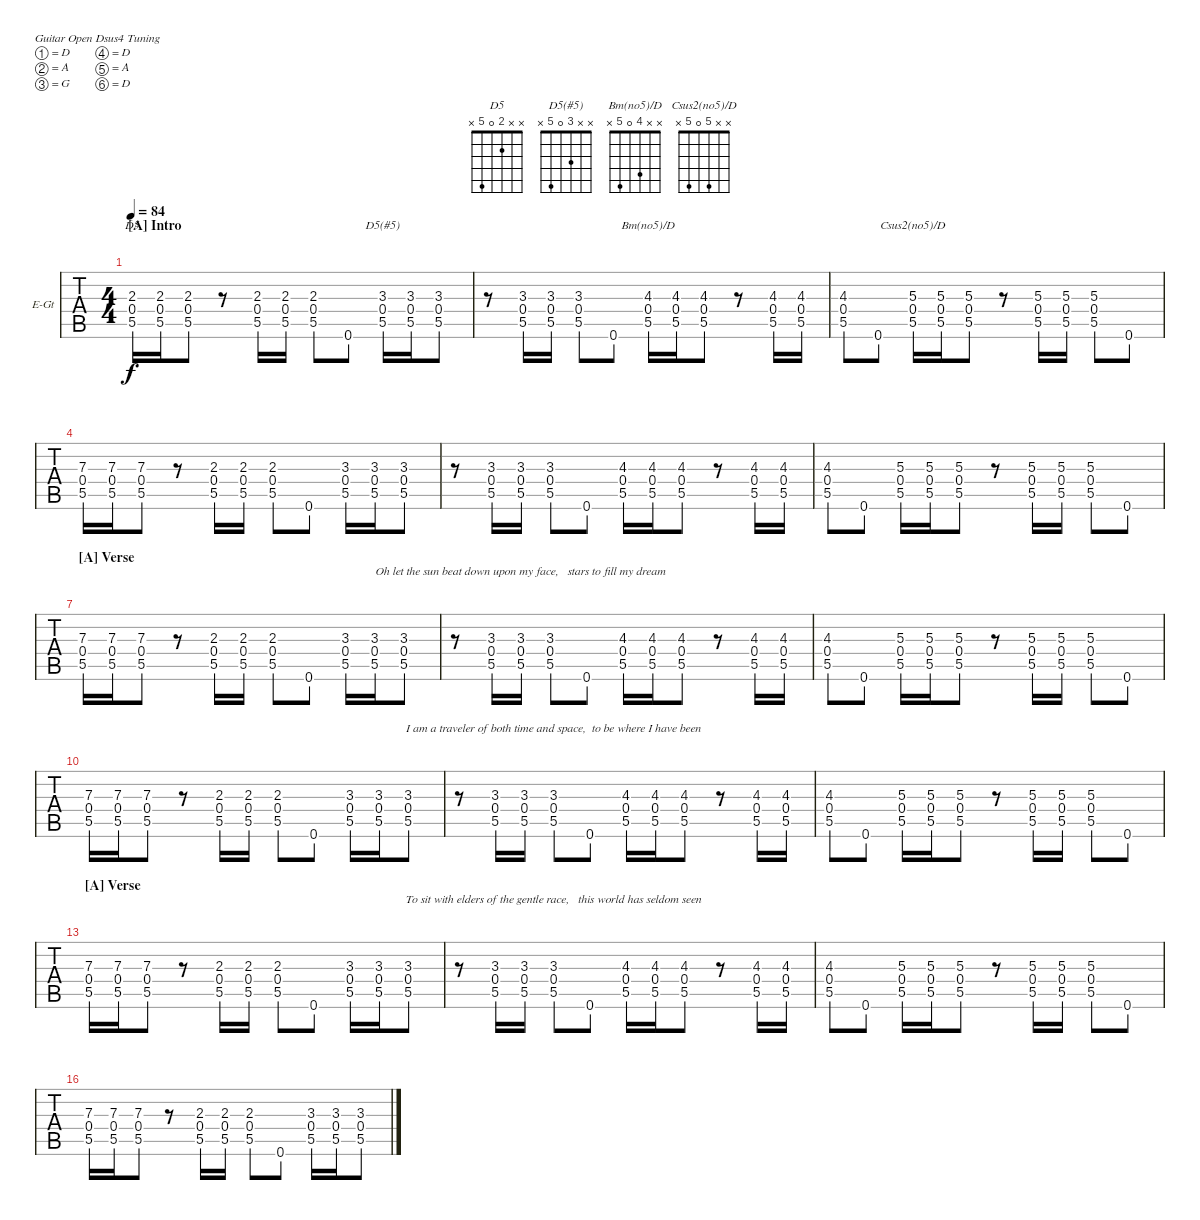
\bracketExtendMode nobrackets
\firstSystemTrackNameOrientation horizontal
\otherSystemsTrackNameOrientation horizontal
\defaultBarNumberDisplay FirstOfSystem
\track ("Dadgad" "E-Gt") {instrument distortionguitar}
\staff {tabs}
\tuning (D4 A3 G3 D3 A2 D2)
\chord ("D5" x x 2 0 5 x) {showfingering false}
\chord ("D5(#5)" x x 3 0 5 x) {showfingering false}
\chord ("Bm(no5)/D" x x 4 0 5 x) {showfingering false}
\chord ("Csus2(no5)/D" x x 5 0 5 x) {showfingering false}
\ts (4 4)
\beaming (8 2 2 2 2)
\section ("A" "Intro")
\tempo 84
\clef g2
\scale
0.38829
\ks d
(2.3 0.4 5.5).16{ch "D5" lyrics (0 "") lyrics (1 "") lyrics (2 "") lyrics (3 "") lyrics (4 "") dy f instrument distortionguitar} (2.3 0.4 5.5).16{lyrics (0 "") lyrics (1 "") lyrics (2 "") lyrics (3 "") lyrics (4 "")} (2.3 0.4 5.5).8{lyrics (0 "") lyrics (1 "") lyrics (2 "") lyrics (3 "") lyrics (4 "")} r.8 (2.3 0.4 5.5).16{lyrics (0 "") lyrics (1 "") lyrics (2 "") lyrics (3 "") lyrics (4 "")} (2.3 0.4 5.5).16{lyrics (0 "") lyrics (1 "") lyrics (2 "") lyrics (3 "") lyrics (4 "")} (2.3 0.4 5.5).8{lyrics (0 "") lyrics (1 "") lyrics (2 "") lyrics (3 "") lyrics (4 "")} 0.6.8{lyrics (0 "") lyrics (1 "") lyrics (2 "") lyrics (3 "") lyrics (4 "")} (3.3 0.4 5.5).16{ch "D5(#5)" lyrics (0 "") lyrics (1 "") lyrics (2 "") lyrics (3 "") lyrics (4 "")} (3.3 0.4 5.5).16{lyrics (0 "") lyrics (1 "") lyrics (2 "") lyrics (3 "") lyrics (4 "")} (3.3 0.4 5.5).8{lyrics (0 "") lyrics (1 "") lyrics (2 "") lyrics (3 "") lyrics (4 "")} |
\scale
0.312789 r.8 (3.3 0.4 5.5).16{lyrics (0 "") lyrics (1 "") lyrics (2 "") lyrics (3 "") lyrics (4 "")} (3.3 0.4 5.5).16{lyrics (0 "") lyrics (1 "") lyrics (2 "") lyrics (3 "") lyrics (4 "")} (3.3 0.4 5.5).8{lyrics (0 "") lyrics (1 "") lyrics (2 "") lyrics (3 "") lyrics (4 "")} 0.6.8{lyrics (0 "") lyrics (1 "") lyrics (2 "") lyrics (3 "") lyrics (4 "")} (4.3 0.4 5.5).16{ch "Bm(no5)/D" lyrics (0 "") lyrics (1 "") lyrics (2 "") lyrics (3 "") lyrics (4 "")} (4.3 0.4 5.5).16{lyrics (0 "") lyrics (1 "") lyrics (2 "") lyrics (3 "") lyrics (4 "")} (4.3 0.4 5.5).8{lyrics (0 "") lyrics (1 "") lyrics (2 "") lyrics (3 "") lyrics (4 "")} r.8 (4.3 0.4 5.5).16{lyrics (0 "") lyrics (1 "") lyrics (2 "") lyrics (3 "") lyrics (4 "")} (4.3 0.4 5.5).16{lyrics (0 "") lyrics (1 "") lyrics (2 "") lyrics (3 "") lyrics (4 "")} |
\scale
0.298921 (4.3 0.4 5.5).8{lyrics (0 "") lyrics (1 "") lyrics (2 "") lyrics (3 "") lyrics (4 "")} 0.6.8{lyrics (0 "") lyrics (1 "") lyrics (2 "") lyrics (3 "") lyrics (4 "")} (5.3 0.4 5.5).16{ch "Csus2(no5)/D" lyrics (0 "") lyrics (1 "") lyrics (2 "") lyrics (3 "") lyrics (4 "")} (5.3 0.4 5.5).16{lyrics (0 "") lyrics (1 "") lyrics (2 "") lyrics (3 "") lyrics (4 "")} (5.3 0.4 5.5).8{lyrics (0 "") lyrics (1 "") lyrics (2 "") lyrics (3 "") lyrics (4 "")} r.8 (5.3 0.4 5.5).16{lyrics (0 "") lyrics (1 "") lyrics (2 "") lyrics (3 "") lyrics (4 "")} (5.3 0.4 5.5).16{lyrics (0 "") lyrics (1 "") lyrics (2 "") lyrics (3 "") lyrics (4 "")} (5.3 0.4 5.5).8{lyrics (0 "") lyrics (1 "") lyrics (2 "") lyrics (3 "") lyrics (4 "")} 0.6.8{lyrics (0 "") lyrics (1 "") lyrics (2 "") lyrics (3 "") lyrics (4 "")} |
\scale
0.338333 (7.3 0.4 5.5).16{lyrics (0 "") lyrics (1 "") lyrics (2 "") lyrics (3 "") lyrics (4 "")} (7.3 0.4 5.5).16{lyrics (0 "") lyrics (1 "") lyrics (2 "") lyrics (3 "") lyrics (4 "")} (7.3 0.4 5.5).8{lyrics (0 "") lyrics (1 "") lyrics (2 "") lyrics (3 "") lyrics (4 "")} r.8 (2.3 0.4 5.5).16{lyrics (0 "") lyrics (1 "") lyrics (2 "") lyrics (3 "") lyrics (4 "")} (2.3 0.4 5.5).16{lyrics (0 "") lyrics (1 "") lyrics (2 "") lyrics (3 "") lyrics (4 "")} (2.3 0.4 5.5).8{lyrics (0 "") lyrics (1 "") lyrics (2 "") lyrics (3 "") lyrics (4 "")} 0.6.8{lyrics (0 "") lyrics (1 "") lyrics (2 "") lyrics (3 "") lyrics (4 "")} (3.3 0.4 5.5).16{lyrics (0 "") lyrics (1 "") lyrics (2 "") lyrics (3 "") lyrics (4 "")} (3.3 0.4 5.5).16{lyrics (0 "") lyrics (1 "") lyrics (2 "") lyrics (3 "") lyrics (4 "")} (3.3 0.4 5.5).8{lyrics (0 "") lyrics (1 "") lyrics (2 "") lyrics (3 "") lyrics (4 "")} |
\scale
0.338333 r.8 (3.3 0.4 5.5).16{lyrics (0 "") lyrics (1 "") lyrics (2 "") lyrics (3 "") lyrics (4 "")} (3.3 0.4 5.5).16{lyrics (0 "") lyrics (1 "") lyrics (2 "") lyrics (3 "") lyrics (4 "")} (3.3 0.4 5.5).8{lyrics (0 "") lyrics (1 "") lyrics (2 "") lyrics (3 "") lyrics (4 "")} 0.6.8{lyrics (0 "") lyrics (1 "") lyrics (2 "") lyrics (3 "") lyrics (4 "")} (4.3 0.4 5.5).16{lyrics (0 "") lyrics (1 "") lyrics (2 "") lyrics (3 "") lyrics (4 "")} (4.3 0.4 5.5).16{lyrics (0 "") lyrics (1 "") lyrics (2 "") lyrics (3 "") lyrics (4 "")} (4.3 0.4 5.5).8{lyrics (0 "") lyrics (1 "") lyrics (2 "") lyrics (3 "") lyrics (4 "")} r.8 (4.3 0.4 5.5).16{lyrics (0 "") lyrics (1 "") lyrics (2 "") lyrics (3 "") lyrics (4 "")} (4.3 0.4 5.5).16{lyrics (0 "") lyrics (1 "") lyrics (2 "") lyrics (3 "") lyrics (4 "")} |
\scale
0.323333 (4.3 0.4 5.5).8{lyrics (0 "") lyrics (1 "") lyrics (2 "") lyrics (3 "") lyrics (4 "")} 0.6.8{lyrics (0 "") lyrics (1 "") lyrics (2 "") lyrics (3 "") lyrics (4 "")} (5.3 0.4 5.5).16{lyrics (0 "") lyrics (1 "") lyrics (2 "") lyrics (3 "") lyrics (4 "")} (5.3 0.4 5.5).16{lyrics (0 "") lyrics (1 "") lyrics (2 "") lyrics (3 "") lyrics (4 "")} (5.3 0.4 5.5).8{lyrics (0 "") lyrics (1 "") lyrics (2 "") lyrics (3 "") lyrics (4 "")} r.8 (5.3 0.4 5.5).16{lyrics (0 "") lyrics (1 "") lyrics (2 "") lyrics (3 "") lyrics (4 "")} (5.3 0.4 5.5).16{lyrics (0 "") lyrics (1 "") lyrics (2 "") lyrics (3 "") lyrics (4 "")} (5.3 0.4 5.5).8{lyrics (0 "") lyrics (1 "") lyrics (2 "") lyrics (3 "") lyrics (4 "")} 0.6.8{lyrics (0 "") lyrics (1 "") lyrics (2 "") lyrics (3 "") lyrics (4 "")} |
\section ("A" "Verse")
\scale
0.338333 (7.3 0.4 5.5).16{lyrics (0 "") lyrics (1 "") lyrics (2 "") lyrics (3 "") lyrics (4 "")} (7.3 0.4 5.5).16{lyrics (0 "") lyrics (1 "") lyrics (2 "") lyrics (3 "") lyrics (4 "")} (7.3 0.4 5.5).8{lyrics (0 "") lyrics (1 "") lyrics (2 "") lyrics (3 "") lyrics (4 "")} r.8 (2.3 0.4 5.5).16{lyrics (0 "") lyrics (1 "") lyrics (2 "") lyrics (3 "") lyrics (4 "")} (2.3 0.4 5.5).16{lyrics (0 "") lyrics (1 "") lyrics (2 "") lyrics (3 "") lyrics (4 "")} (2.3 0.4 5.5).8{lyrics (0 "") lyrics (1 "") lyrics (2 "") lyrics (3 "") lyrics (4 "")} 0.6.8{lyrics (0 "") lyrics (1 "") lyrics (2 "") lyrics (3 "") lyrics (4 "")} (3.3 0.4 5.5).16{lyrics (0 "") lyrics (1 "") lyrics (2 "") lyrics (3 "") lyrics (4 "")} (3.3 0.4 5.5).16{lyrics (0 "") lyrics (1 "") lyrics (2 "") lyrics (3 "") lyrics (4 "")} (3.3 0.4 5.5).8{lyrics (0 "") lyrics (1 "") lyrics (2 "") lyrics (3 "") lyrics (4 "")} |
\scale
0.338333 r.8 (3.3 0.4 5.5).16{lyrics (0 "") lyrics (1 "") lyrics (2 "") lyrics (3 "") lyrics (4 "")} (3.3 0.4 5.5).16{lyrics (0 "Oh let the sun beat down upon my face,   stars to fill my dream") lyrics (1 "") lyrics (2 "") lyrics (3 "") lyrics (4 "")} (3.3 0.4 5.5).8{lyrics (0 "") lyrics (1 "") lyrics (2 "") lyrics (3 "") lyrics (4 "")} 0.6.8{lyrics (0 "") lyrics (1 "") lyrics (2 "") lyrics (3 "") lyrics (4 "")} (4.3 0.4 5.5).16{lyrics (0 "") lyrics (1 "") lyrics (2 "") lyrics (3 "") lyrics (4 "")} (4.3 0.4 5.5).16{lyrics (0 "") lyrics (1 "") lyrics (2 "") lyrics (3 "") lyrics (4 "")} (4.3 0.4 5.5).8{lyrics (0 "") lyrics (1 "") lyrics (2 "") lyrics (3 "") lyrics (4 "")} r.8 (4.3 0.4 5.5).16{lyrics (0 "") lyrics (1 "") lyrics (2 "") lyrics (3 "") lyrics (4 "")} (4.3 0.4 5.5).16{lyrics (0 "") lyrics (1 "") lyrics (2 "") lyrics (3 "") lyrics (4 "")} |
\scale
0.323333 (4.3 0.4 5.5).8{lyrics (0 "") lyrics (1 "") lyrics (2 "") lyrics (3 "") lyrics (4 "")} 0.6.8{lyrics (0 "") lyrics (1 "") lyrics (2 "") lyrics (3 "") lyrics (4 "")} (5.3 0.4 5.5).16{lyrics (0 "") lyrics (1 "") lyrics (2 "") lyrics (3 "") lyrics (4 "")} (5.3 0.4 5.5).16{lyrics (0 "") lyrics (1 "") lyrics (2 "") lyrics (3 "") lyrics (4 "")} (5.3 0.4 5.5).8{lyrics (0 "") lyrics (1 "") lyrics (2 "") lyrics (3 "") lyrics (4 "")} r.8 (5.3 0.4 5.5).16{lyrics (0 "") lyrics (1 "") lyrics (2 "") lyrics (3 "") lyrics (4 "")} (5.3 0.4 5.5).16{lyrics (0 "") lyrics (1 "") lyrics (2 "") lyrics (3 "") lyrics (4 "")} (5.3 0.4 5.5).8{lyrics (0 "") lyrics (1 "") lyrics (2 "") lyrics (3 "") lyrics (4 "")} 0.6.8{lyrics (0 "") lyrics (1 "") lyrics (2 "") lyrics (3 "") lyrics (4 "")} |
\scale
0.338333 (7.3 0.4 5.5).16{lyrics (0 "") lyrics (1 "") lyrics (2 "") lyrics (3 "") lyrics (4 "")} (7.3 0.4 5.5).16{lyrics (0 "") lyrics (1 "") lyrics (2 "") lyrics (3 "") lyrics (4 "")} (7.3 0.4 5.5).8{lyrics (0 "") lyrics (1 "") lyrics (2 "") lyrics (3 "") lyrics (4 "")} r.8 (2.3 0.4 5.5).16{lyrics (0 "") lyrics (1 "") lyrics (2 "") lyrics (3 "") lyrics (4 "")} (2.3 0.4 5.5).16{lyrics (0 "") lyrics (1 "") lyrics (2 "") lyrics (3 "") lyrics (4 "")} (2.3 0.4 5.5).8{lyrics (0 "") lyrics (1 "") lyrics (2 "") lyrics (3 "") lyrics (4 "")} 0.6.8{lyrics (0 "") lyrics (1 "") lyrics (2 "") lyrics (3 "") lyrics (4 "")} (3.3 0.4 5.5).16{lyrics (0 "") lyrics (1 "") lyrics (2 "") lyrics (3 "") lyrics (4 "")} (3.3 0.4 5.5).16{lyrics (0 "") lyrics (1 "") lyrics (2 "") lyrics (3 "") lyrics (4 "")} (3.3 0.4 5.5).8{lyrics (0 "") lyrics (1 "") lyrics (2 "") lyrics (3 "") lyrics (4 "")} |
\scale
0.338333 r.8 (3.3 0.4 5.5).16{lyrics (0 "") lyrics (1 "") lyrics (2 "") lyrics (3 "") lyrics (4 "")} (3.3 0.4 5.5).16{lyrics (0 "") lyrics (1 "") lyrics (2 "") lyrics (3 "") lyrics (4 "")} (3.3 0.4 5.5).8{lyrics (0 "I am a traveler of both time and space,  to be where I have been     ") lyrics (1 "") lyrics (2 "") lyrics (3 "") lyrics (4 "")} 0.6.8{lyrics (0 "") lyrics (1 "") lyrics (2 "") lyrics (3 "") lyrics (4 "")} (4.3 0.4 5.5).16{lyrics (0 "") lyrics (1 "") lyrics (2 "") lyrics (3 "") lyrics (4 "")} (4.3 0.4 5.5).16{lyrics (0 "") lyrics (1 "") lyrics (2 "") lyrics (3 "") lyrics (4 "")} (4.3 0.4 5.5).8{lyrics (0 "") lyrics (1 "") lyrics (2 "") lyrics (3 "") lyrics (4 "")} r.8 (4.3 0.4 5.5).16{lyrics (0 "") lyrics (1 "") lyrics (2 "") lyrics (3 "") lyrics (4 "")} (4.3 0.4 5.5).16{lyrics (0 "") lyrics (1 "") lyrics (2 "") lyrics (3 "") lyrics (4 "")} |
\scale
0.323333 (4.3 0.4 5.5).8{lyrics (0 "") lyrics (1 "") lyrics (2 "") lyrics (3 "") lyrics (4 "")} 0.6.8{lyrics (0 "") lyrics (1 "") lyrics (2 "") lyrics (3 "") lyrics (4 "")} (5.3 0.4 5.5).16{lyrics (0 "") lyrics (1 "") lyrics (2 "") lyrics (3 "") lyrics (4 "")} (5.3 0.4 5.5).16{lyrics (0 "") lyrics (1 "") lyrics (2 "") lyrics (3 "") lyrics (4 "")} (5.3 0.4 5.5).8{lyrics (0 "") lyrics (1 "") lyrics (2 "") lyrics (3 "") lyrics (4 "")} r.8 (5.3 0.4 5.5).16{lyrics (0 "") lyrics (1 "") lyrics (2 "") lyrics (3 "") lyrics (4 "")} (5.3 0.4 5.5).16{lyrics (0 "") lyrics (1 "") lyrics (2 "") lyrics (3 "") lyrics (4 "")} (5.3 0.4 5.5).8{lyrics (0 "") lyrics (1 "") lyrics (2 "") lyrics (3 "") lyrics (4 "")} 0.6.8{lyrics (0 "") lyrics (1 "") lyrics (2 "") lyrics (3 "") lyrics (4 "")} |
\section ("A" "Verse")
\scale
0.338333 (7.3 0.4 5.5).16{lyrics (0 "") lyrics (1 "") lyrics (2 "") lyrics (3 "") lyrics (4 "")} (7.3 0.4 5.5).16{lyrics (0 "") lyrics (1 "") lyrics (2 "") lyrics (3 "") lyrics (4 "")} (7.3 0.4 5.5).8{lyrics (0 "") lyrics (1 "") lyrics (2 "") lyrics (3 "") lyrics (4 "")} r.8 (2.3 0.4 5.5).16{lyrics (0 "") lyrics (1 "") lyrics (2 "") lyrics (3 "") lyrics (4 "")} (2.3 0.4 5.5).16{lyrics (0 "") lyrics (1 "") lyrics (2 "") lyrics (3 "") lyrics (4 "")} (2.3 0.4 5.5).8{lyrics (0 "") lyrics (1 "") lyrics (2 "") lyrics (3 "") lyrics (4 "")} 0.6.8{lyrics (0 "") lyrics (1 "") lyrics (2 "") lyrics (3 "") lyrics (4 "")} (3.3 0.4 5.5).16{lyrics (0 "") lyrics (1 "") lyrics (2 "") lyrics (3 "") lyrics (4 "")} (3.3 0.4 5.5).16{lyrics (0 "") lyrics (1 "") lyrics (2 "") lyrics (3 "") lyrics (4 "")} (3.3 0.4 5.5).8{lyrics (0 "") lyrics (1 "") lyrics (2 "") lyrics (3 "") lyrics (4 "")} |
\scale
0.338333 r.8 (3.3 0.4 5.5).16{lyrics (0 "") lyrics (1 "") lyrics (2 "") lyrics (3 "") lyrics (4 "")} (3.3 0.4 5.5).16{lyrics (0 "") lyrics (1 "") lyrics (2 "") lyrics (3 "") lyrics (4 "")} (3.3 0.4 5.5).8{lyrics (0 "To sit with elders of the gentle race,   this world has seldom seen") lyrics (1 "") lyrics (2 "") lyrics (3 "") lyrics (4 "")} 0.6.8{lyrics (0 "") lyrics (1 "") lyrics (2 "") lyrics (3 "") lyrics (4 "")} (4.3 0.4 5.5).16{lyrics (0 "") lyrics (1 "") lyrics (2 "") lyrics (3 "") lyrics (4 "")} (4.3 0.4 5.5).16{lyrics (0 "") lyrics (1 "") lyrics (2 "") lyrics (3 "") lyrics (4 "")} (4.3 0.4 5.5).8{lyrics (0 "") lyrics (1 "") lyrics (2 "") lyrics (3 "") lyrics (4 "")} r.8 (4.3 0.4 5.5).16{lyrics (0 "") lyrics (1 "") lyrics (2 "") lyrics (3 "") lyrics (4 "")} (4.3 0.4 5.5).16{lyrics (0 "") lyrics (1 "") lyrics (2 "") lyrics (3 "") lyrics (4 "")} |
\scale
0.323333 (4.3 0.4 5.5).8{lyrics (0 "") lyrics (1 "") lyrics (2 "") lyrics (3 "") lyrics (4 "")} 0.6.8{lyrics (0 "") lyrics (1 "") lyrics (2 "") lyrics (3 "") lyrics (4 "")} (5.3 0.4 5.5).16{lyrics (0 "") lyrics (1 "") lyrics (2 "") lyrics (3 "") lyrics (4 "")} (5.3 0.4 5.5).16{lyrics (0 "") lyrics (1 "") lyrics (2 "") lyrics (3 "") lyrics (4 "")} (5.3 0.4 5.5).8{lyrics (0 "") lyrics (1 "") lyrics (2 "") lyrics (3 "") lyrics (4 "")} r.8 (5.3 0.4 5.5).16{lyrics (0 "") lyrics (1 "") lyrics (2 "") lyrics (3 "") lyrics (4 "")} (5.3 0.4 5.5).16{lyrics (0 "") lyrics (1 "") lyrics (2 "") lyrics (3 "") lyrics (4 "")} (5.3 0.4 5.5).8{lyrics (0 "") lyrics (1 "") lyrics (2 "") lyrics (3 "") lyrics (4 "")} 0.6.8{lyrics (0 "") lyrics (1 "") lyrics (2 "") lyrics (3 "") lyrics (4 "")} |
\scale
0.333333 (7.3 0.4 5.5).16{lyrics (0 "") lyrics (1 "") lyrics (2 "") lyrics (3 "") lyrics (4 "")} (7.3 0.4 5.5).16{lyrics (0 "") lyrics (1 "") lyrics (2 "") lyrics (3 "") lyrics (4 "")} (7.3 0.4 5.5).8{lyrics (0 "") lyrics (1 "") lyrics (2 "") lyrics (3 "") lyrics (4 "")} r.8 (2.3 0.4 5.5).16{lyrics (0 "") lyrics (1 "") lyrics (2 "") lyrics (3 "") lyrics (4 "")} (2.3 0.4 5.5).16{lyrics (0 "") lyrics (1 "") lyrics (2 "") lyrics (3 "") lyrics (4 "")} (2.3 0.4 5.5).8{lyrics (0 "") lyrics (1 "") lyrics (2 "") lyrics (3 "") lyrics (4 "")} 0.6.8{lyrics (0 "") lyrics (1 "") lyrics (2 "") lyrics (3 "") lyrics (4 "")} (3.3 0.4 5.5).16{lyrics (0 "") lyrics (1 "") lyrics (2 "") lyrics (3 "") lyrics (4 "")} (3.3 0.4 5.5).16{lyrics (0 "") lyrics (1 "") lyrics (2 "") lyrics (3 "") lyrics (4 "")} (3.3 0.4 5.5).8{lyrics (0 "") lyrics (1 "") lyrics (2 "") lyrics (3 "") lyrics (4 "")}
